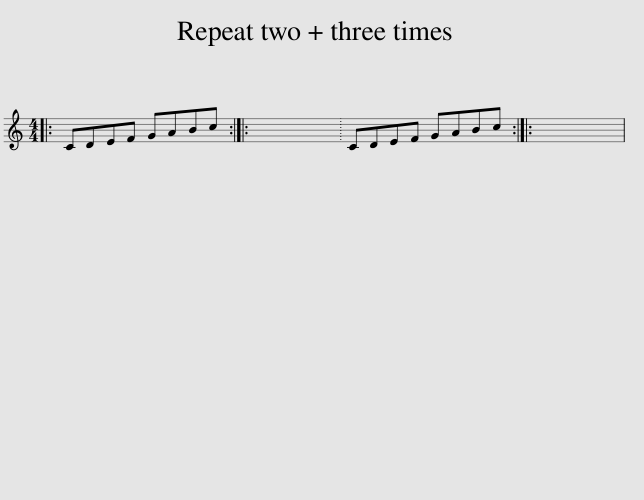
X:1
L:1/8
M:4/4
I:linebreak $
K:C
V:1 treble
V:1
|: CDEF GABc :: x8 | CDEF GABc :: x8 | %4
